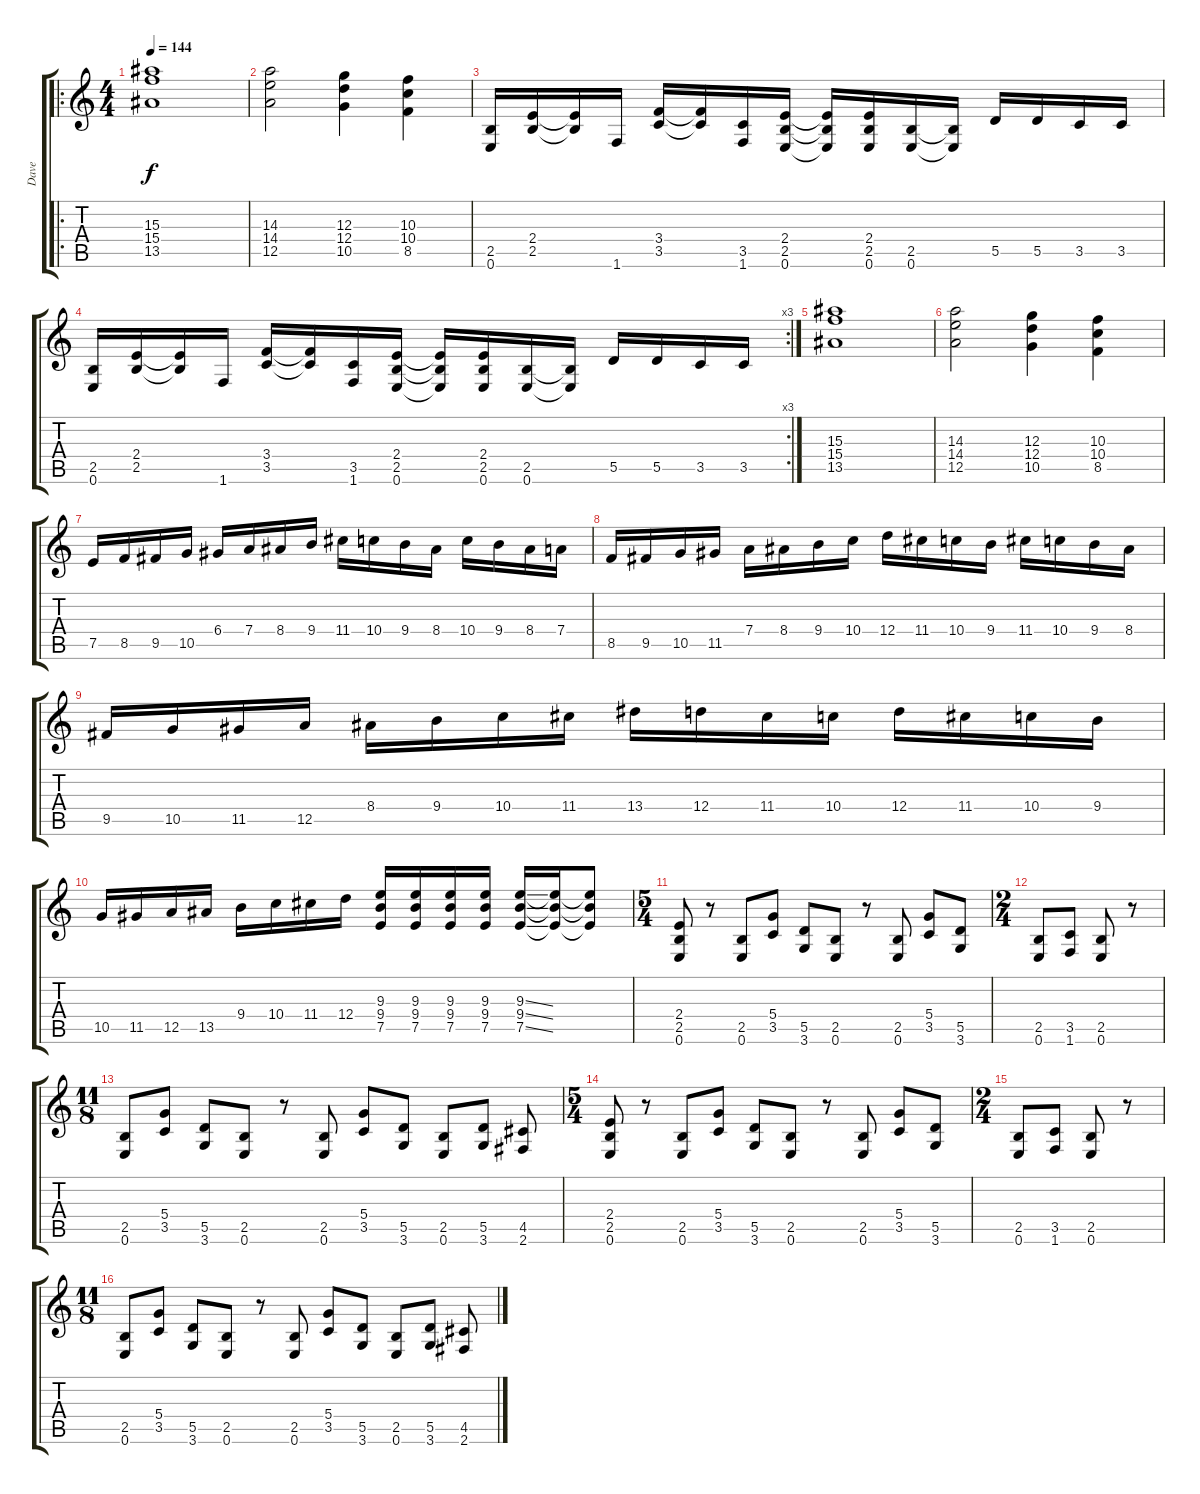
\track ("Dave" "Dave") {instrument distortionguitar}
\staff {score tabs}
\tuning (E4 B3 G3 D3 A2 E2) {hide}
\ro
\ts (4 4)
\tempo 144
\clef g2
\ks c
(15.3 15.4 13.5).1{dy f instrument distortionguitar} |
(14.3 14.4 12.5).2 (12.3 12.4 10.5).4 (10.3 10.4 8.5).4 |
(2.5 0.6).16 (2.4 2.5).16 (2.4{t} 2.5{t}).16 1.6.16 (3.4 3.5).16 (3.4{t} 3.5{t}).16 (3.5 1.6).16 (2.4 2.5 0.6).16 (2.4{t} 2.5{t} 0.6{t}).16 (2.4 2.5 0.6).16 (2.5 0.6).16 (2.5{t} 0.6{t}).16 5.5.16 5.5.16 3.5.16 3.5.16 |
\rc 3
(2.5 0.6).16 (2.4 2.5).16 (2.4{t} 2.5{t}).16 1.6.16 (3.4 3.5).16 (3.4{t} 3.5{t}).16 (3.5 1.6).16 (2.4 2.5 0.6).16 (2.4{t} 2.5{t} 0.6{t}).16 (2.4 2.5 0.6).16 (2.5 0.6).16 (2.5{t} 0.6{t}).16 5.5.16 5.5.16 3.5.16 3.5.16 |
(15.3 15.4 13.5).1 |
(14.3 14.4 12.5).2 (12.3 12.4 10.5).4 (10.3 10.4 8.5).4 |
7.5.16 8.5.16 9.5.16 10.5.16 6.4.16 7.4.16 8.4.16 9.4.16 11.4.16 10.4.16 9.4.16 8.4.16 10.4.16 9.4.16 8.4.16 7.4.16 |
8.5.16 9.5.16 10.5.16 11.5.16 7.4.16 8.4.16 9.4.16 10.4.16 12.4.16 11.4.16 10.4.16 9.4.16 11.4.16 10.4.16 9.4.16 8.4.16 |
9.5.16 10.5.16 11.5.16 12.5.16 8.4.16 9.4.16 10.4.16 11.4.16 13.4.16 12.4.16 11.4.16 10.4.16 12.4.16 11.4.16 10.4.16 9.4.16 |
10.5.16 11.5.16 12.5.16 13.5.16 9.4.16 10.4.16 11.4.16 12.4.16 (9.3 9.4 7.5).16 (9.3 9.4 7.5).16 (9.3 9.4 7.5).16 (9.3 9.4 7.5).16 (9.3{ss} 9.4{ss} 7.5{ss}).16 (9.3{t} 9.4{t} 7.5{t}).16 (9.3{t} 9.4{t} 7.5{t}).8 |
\ts (5 4)
(2.4 2.5 0.6).8 r.8 (2.5 0.6).8 (5.4 3.5).8 (5.5 3.6).8 (2.5 0.6).8 r.8 (2.5 0.6).8 (5.4 3.5).8 (5.5 3.6).8 |
\ts (2 4)
(2.5 0.6).8 (3.5 1.6).8 (2.5 0.6).8 r.8 |
\ts (11 8)
(2.5 0.6).8 (5.4 3.5).8 (5.5 3.6).8 (2.5 0.6).8 r.8 (2.5 0.6).8 (5.4 3.5).8 (5.5 3.6).8 (2.5 0.6).8 (5.5 3.6).8 (4.5 2.6).8 |
\ts (5 4)
(2.4 2.5 0.6).8 r.8 (2.5 0.6).8 (5.4 3.5).8 (5.5 3.6).8 (2.5 0.6).8 r.8 (2.5 0.6).8 (5.4 3.5).8 (5.5 3.6).8 |
\ts (2 4)
(2.5 0.6).8 (3.5 1.6).8 (2.5 0.6).8 r.8 |
\ts (11 8)
(2.5 0.6).8 (5.4 3.5).8 (5.5 3.6).8 (2.5 0.6).8 r.8 (2.5 0.6).8 (5.4 3.5).8 (5.5 3.6).8 (2.5 0.6).8 (5.5 3.6).8 (4.5 2.6).8
